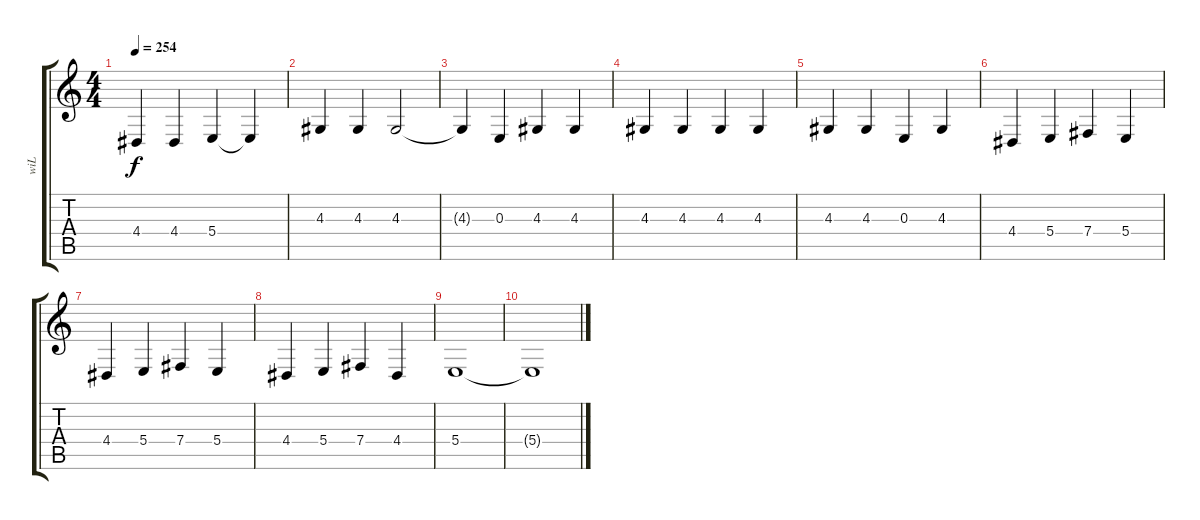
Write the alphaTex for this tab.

\track ("wiL" "wiL") {instrument ocarina}
\staff {score tabs}
\tuning (Db4 Ab3 E3 B2 Gb2 B1) {hide}
\ts (4 4)
\tempo 254
\clef g2
\ks c
4.4.4{dy f} 4.4.4 5.4.4 5.4{t}.4 |
4.3.4 4.3.4 4.3.2 |
4.3{t}.4 0.3.4 4.3.4 4.3.4 |
4.3.4 4.3.4 4.3.4 4.3.4 |
4.3.4 4.3.4 0.3.4 4.3.4 |
4.4.4 5.4.4 7.4.4 5.4.4 |
4.4.4 5.4.4 7.4.4 5.4.4 |
4.4.4 5.4.4 7.4.4 4.4.4 |
5.4.1 |
5.4{t}.1
